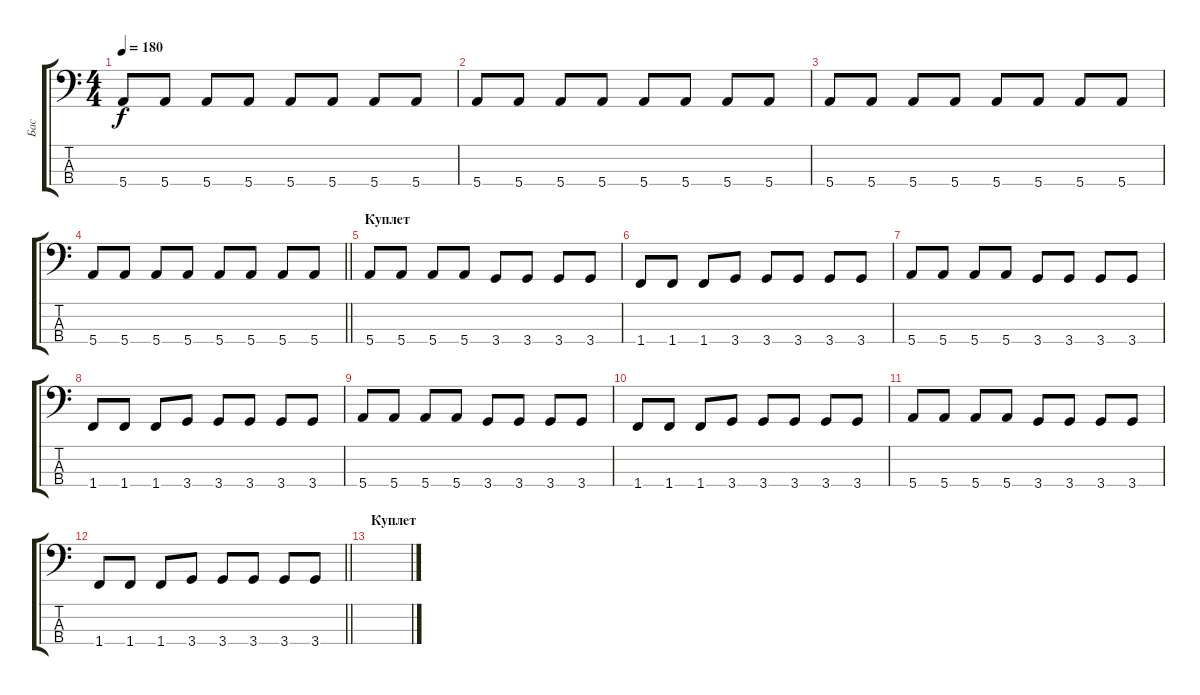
\track ("Бас" "Бас") {instrument electricbassfinger}
\staff {score tabs}
\tuning (G2 D2 A1 E1) {hide}
\ts (4 4)
\tempo 180
\clef f4
\ks c
5.4.8{dy f} 5.4.8 5.4.8 5.4.8 5.4.8 5.4.8 5.4.8 5.4.8 |
5.4.8 5.4.8 5.4.8 5.4.8 5.4.8 5.4.8 5.4.8 5.4.8 |
5.4.8 5.4.8 5.4.8 5.4.8 5.4.8 5.4.8 5.4.8 5.4.8 |
\barLineRight lightlight
5.4.8 5.4.8 5.4.8 5.4.8 5.4.8 5.4.8 5.4.8 5.4.8 |
\section ("" "Куплет")
5.4.8 5.4.8 5.4.8 5.4.8 3.4.8 3.4.8 3.4.8 3.4.8 |
1.4.8 1.4.8 1.4.8 3.4.8 3.4.8 3.4.8 3.4.8 3.4.8 |
5.4.8 5.4.8 5.4.8 5.4.8 3.4.8 3.4.8 3.4.8 3.4.8 |
1.4.8 1.4.8 1.4.8 3.4.8 3.4.8 3.4.8 3.4.8 3.4.8 |
5.4.8 5.4.8 5.4.8 5.4.8 3.4.8 3.4.8 3.4.8 3.4.8 |
1.4.8 1.4.8 1.4.8 3.4.8 3.4.8 3.4.8 3.4.8 3.4.8 |
5.4.8 5.4.8 5.4.8 5.4.8 3.4.8 3.4.8 3.4.8 3.4.8 |
\barLineRight lightlight
1.4.8 1.4.8 1.4.8 3.4.8 3.4.8 3.4.8 3.4.8 3.4.8 |
\section ("" "Куплет")
